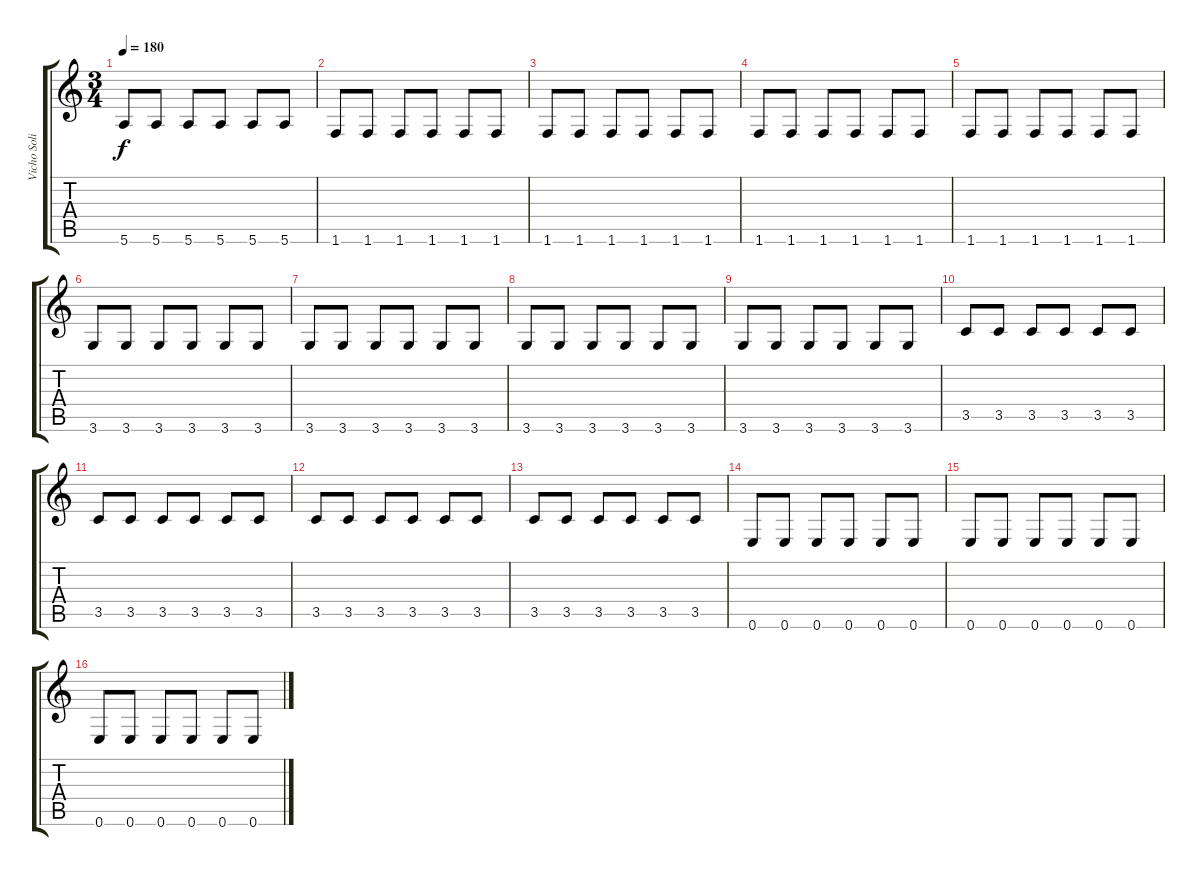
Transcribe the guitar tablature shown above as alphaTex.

\track ("Vicho Solis" "Vicho Soli") {instrument distortionguitar}
\staff {score tabs}
\tuning (E4 B3 G3 D3 A2 E2) {hide}
\ts (3 4)
\tempo 180
\clef g2
\ks c
5.6.8{dy f} 5.6.8 5.6.8 5.6.8 5.6.8 5.6.8 |
1.6.8 1.6.8 1.6.8 1.6.8 1.6.8 1.6.8 |
1.6.8 1.6.8 1.6.8 1.6.8 1.6.8 1.6.8 |
1.6.8 1.6.8 1.6.8 1.6.8 1.6.8 1.6.8 |
1.6.8 1.6.8 1.6.8 1.6.8 1.6.8 1.6.8 |
3.6.8 3.6.8 3.6.8 3.6.8 3.6.8 3.6.8 |
3.6.8 3.6.8 3.6.8 3.6.8 3.6.8 3.6.8 |
3.6.8 3.6.8 3.6.8 3.6.8 3.6.8 3.6.8 |
3.6.8 3.6.8 3.6.8 3.6.8 3.6.8 3.6.8 |
3.5.8 3.5.8 3.5.8 3.5.8 3.5.8 3.5.8 |
3.5.8 3.5.8 3.5.8 3.5.8 3.5.8 3.5.8 |
3.5.8 3.5.8 3.5.8 3.5.8 3.5.8 3.5.8 |
3.5.8 3.5.8 3.5.8 3.5.8 3.5.8 3.5.8 |
0.6.8 0.6.8 0.6.8 0.6.8 0.6.8 0.6.8 |
0.6.8 0.6.8 0.6.8 0.6.8 0.6.8 0.6.8 |
0.6.8 0.6.8 0.6.8 0.6.8 0.6.8 0.6.8
